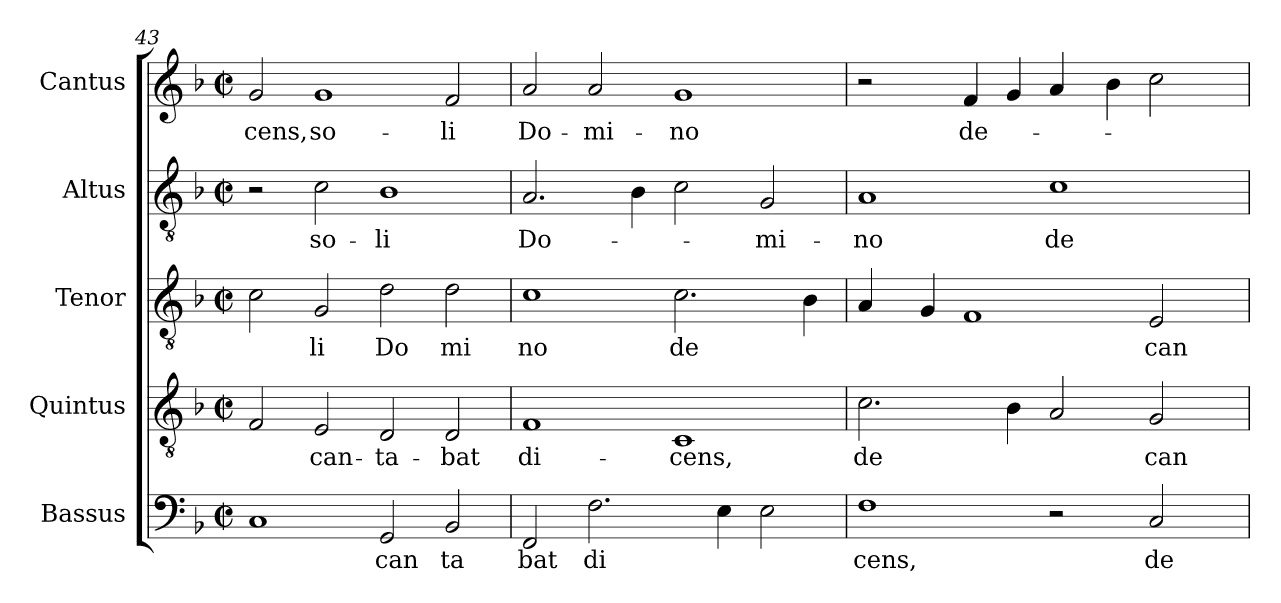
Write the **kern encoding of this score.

**kern	**text	**kern	**text	**kern	**text	**kern	**text	**kern	**text
*part5	*part5	*part4	*part4	*part3	*part3	*part2	*part2	*part1	*part1
*staff5	*staff5	*staff4	*staff4	*staff3	*staff3	*staff2	*staff2	*staff1	*staff1
*I"Bassus	*	*I"Quintus	*	*I"Tenor	*	*I"Altus	*	*I"Cantus	*
*clefF4	*	*clefGv2	*	*clefGv2	*	*clefGv2	*	*clefG2	*
*k[b-]	*	*k[b-]	*	*k[b-]	*	*k[b-]	*	*k[b-]	*
*F:	*	*F:	*	*F:	*	*F:	*	*F:	*
*M2/2	*	*M2/2	*	*M2/2	*	*M2/2	*	*M2/2	*
*met(c|)	*	*met(c|)	*	*met(c|)	*	*met(c|)	*	*met(c|)	*
=43	=43	=43	=43	=43	=43	=43	=43	=43	=43
!	!	!	!	!	!	!	!	!	!LO:LY:b:cj
1C	.	2F/	.	2c\	.	2r	.	2g/	-cens,
!	!	!	!LO:LY:b:cj	!	!LO:LY:b:cj	!	!LO:LY:b:cj	!	!LO:LY:b:cj
.	.	2E/	-can-	2G/	li	2c\	so-	1g	so-
!	!LO:LY:b:cj	!	!LO:LY:b:cj	!	!LO:LY:b:cj	!	!LO:LY:b:cj	!	!
2GG/	can	2D/	-ta-	2d\	Do	1B-	-li	.	.
!	!LO:LY:b:cj	!	!LO:LY:b:cj	!	!LO:LY:b:cj	!	!	!	!LO:LY:b:cj
2BB-/	ta	2D/	-bat	2d\	mi	.	.	2f/	-li
=44	=44	=44	=44	=44	=44	=44	=44	=44	=44
!	!LO:LY:b:cj	!	!LO:LY:b:cj	!	!LO:LY:b:cj	!	!LO:LY:b	!	!LO:LY:b:cj
2FF/	bat	1F	di-	1c	no	2.A/	Do-	2a/	Do-
!	!LO:LY:b:cj	!	!	!	!	!	!	!	!LO:LY:b:cj
2.F\	di	.	.	.	.	.	.	2a/	-mi-
.	.	.	.	.	.	4B-\	.	.	.
!	!	!	!LO:LY:b:cj	!	!LO:LY:b:cj	!	!	!	!LO:LY:b:cj
.	.	1C	-cens,	2.c\	de	2c\	.	1g	-no
4E\	.	.	.	.	.	.	.	.	.
!	!	!	!	!	!	!	!LO:LY:b:cj	!	!
2E\	.	.	.	.	.	2G/	-mi-	.	.
.	.	.	.	4B-\	.	.	.	.	.
!!LO:LB:g=z
=45	=45	=45	=45	=45	=45	=45	=45	=45	=45
!	!LO:LY:b:cj	!	!LO:LY:b:cj	!	!	!	!LO:LY:b:cj	!	!
*	*	*	*	*^	*	*	*	*	*
1F	cens,	2.c\	de	4A/	8ryy	.	1A	-no	2r	.
.	.	.	.	.	64ryy	.	.	.	.	.
.	.	.	.	.	1ryy	.	.	.	.	.
.	.	.	.	4G/	.	.	.	.	.	.
!	!	!	!	!	!	!	!	!	!	!LO:LY:b:cj
.	.	.	.	1F	.	.	.	.	4f/	de-
.	.	4B-\	.	.	.	.	.	.	4g/	.
!	!	!	!	!	!	!	!	!LO:LY:b:cj	!	!
2r	.	2A/	.	.	.	.	1c	de-	4a/	.
.	.	.	.	.	2ryy	.	.	.	.	.
.	.	.	.	.	.	.	.	.	4b-\	.
!	!LO:LY:b:cj	!	!LO:LY:b:cj	!	!	!LO:LY:b:cj	!	!	!	!
2C/	de-	2G/	can	2E/	.	can-	.	.	2cc\	.
.	.	.	.	.	4ryy	.	.	.	.	.
.	.	.	.	.	16..ryy	.	.	.	.	.
*	*	*	*	*v	*v	*	*	*	*	*
=	=	=	=	=	=	=	=	=	=
*-	*-	*-	*-	*-	*-	*-	*-	*-	*-
